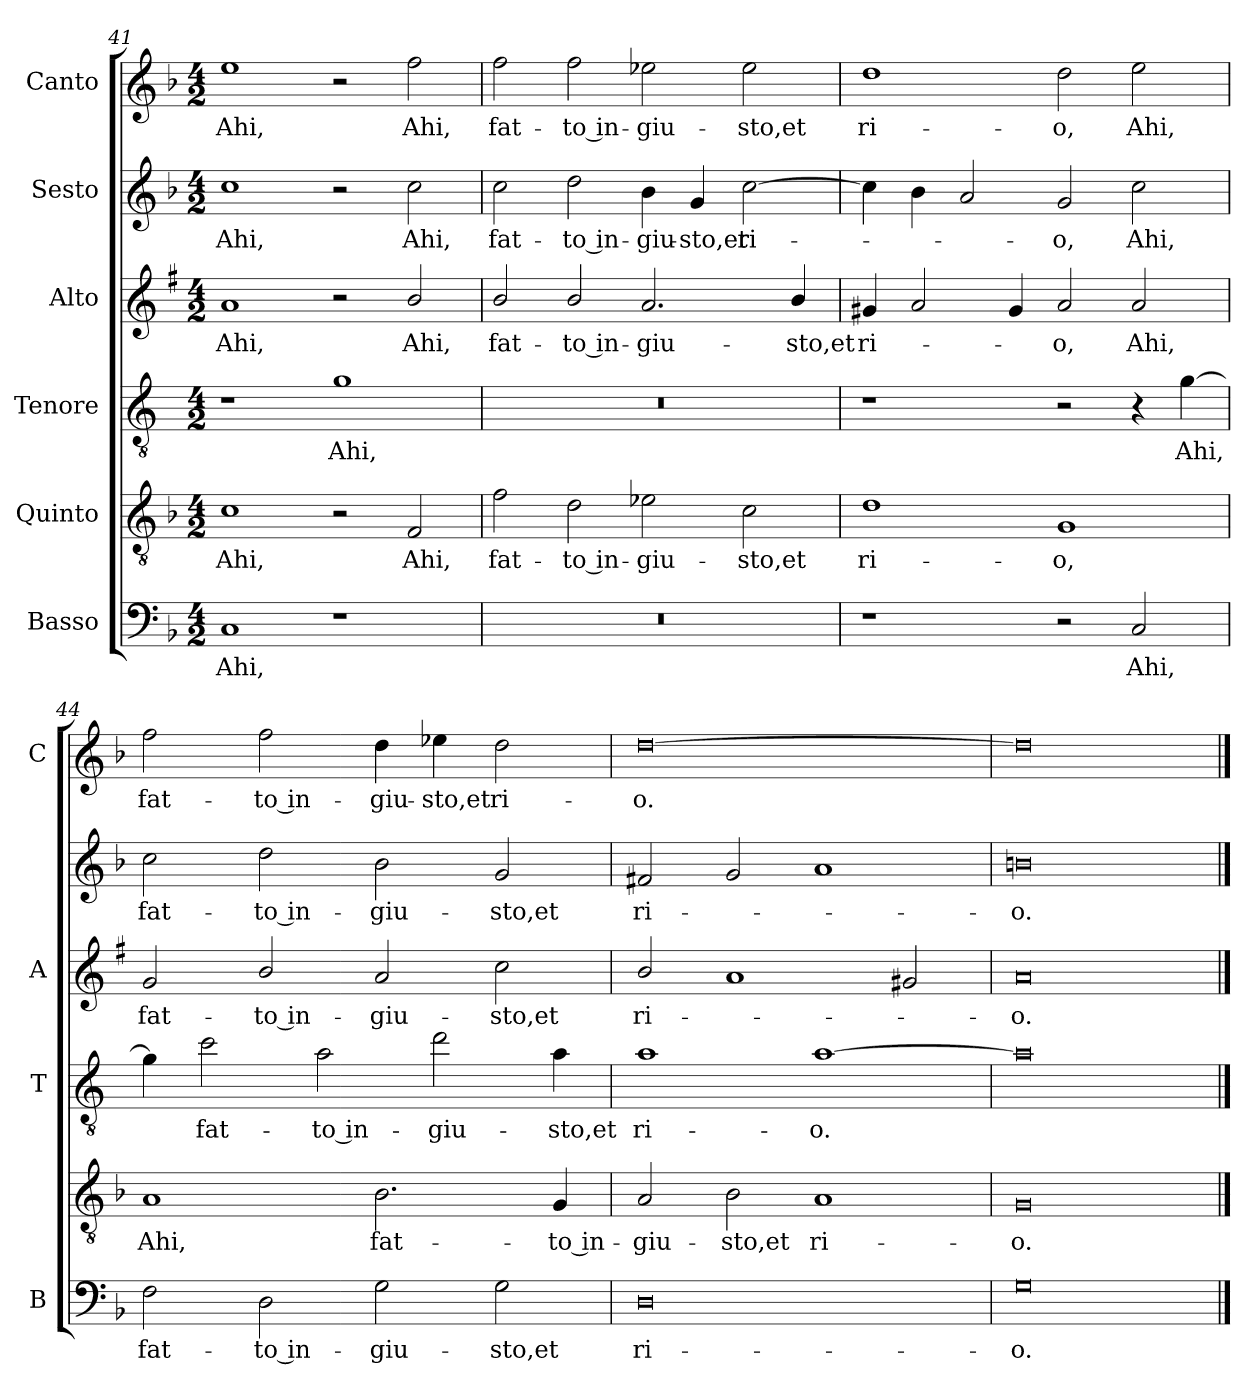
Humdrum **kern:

**kern	**text	**kern	**text	**kern	**text	**kern	**text	**kern	**text	**kern	**text
*part6	*part6	*part5	*part5	*part4	*part4	*part3	*part3	*part2	*part2	*part1	*part1
*staff6	*staff6	*staff5	*staff5	*staff4	*staff4	*staff3	*staff3	*staff2	*staff2	*staff1	*staff1
*I"Basso	*	*I"Quinto	*	*I"Tenore	*	*I"Alto	*	*I"Sesto	*	*I"Canto	*
*I'B	*	*	*	*I'T	*	*I'A	*	*	*	*I'C	*
*clefF4	*	*clefGv2	*	*clefGv2	*	*clefG2	*	*clefG2	*	*clefG2	*
*	*	*	*	*ITrd4c7	*	*ITrd1c2	*	*	*	*	*
*k[b-]	*	*k[b-]	*	*k[b-]	*	*k[b-]	*	*k[b-]	*	*k[b-]	*
*F:	*	*F:	*	*F:	*	*F:	*	*F:	*	*F:	*
*M4/2	*	*M4/2	*	*M4/2	*	*M4/2	*	*M4/2	*	*M4/2	*
=41	=41	=41	=41	=41	=41	=41	=41	=41	=41	=41	=41
!	!LO:LY:b	!	!LO:LY:b	!	!	!	!LO:LY:b	!	!LO:LY:b	!	!LO:LY:b
1C	Ahi,	1c	Ahi,	1r	.	1g	Ahi,	1cc	Ahi,	1ee	Ahi,
!	!	!	!	!	!LO:LY:b	!	!	!	!	!	!
1r	.	2r	.	1c	Ahi,	2r	.	2r	.	2r	.
!	!	!	!LO:LY:b	!	!	!	!LO:LY:b	!	!LO:LY:b	!	!LO:LY:b
.	.	2F/	Ahi,	.	.	2a/	Ahi,	2cc\	Ahi,	2ff\	Ahi,
!!LO:LB:g=z
=42	=42	=42	=42	=42	=42	=42	=42	=42	=42	=42	=42
!	!	!	!LO:LY:b	!	!	!	!LO:LY:b	!	!LO:LY:b	!	!LO:LY:b
0r	.	2f\	fat-	0r	.	2a/	fat-	2cc\	fat-	2ff\	fat-
!	!	!	!LO:LY:b	!	!	!	!LO:LY:b	!	!LO:LY:b	!	!LO:LY:b
.	.	2d\	-to in-	.	.	2a/	-to in-	2dd\	-to in-	2ff\	-to in-
!	!	!	!LO:LY:b	!	!	!	!LO:LY:b	!	!LO:LY:b	!	!LO:LY:b
.	.	2e-X\	-giu-	.	.	2.g/	-giu-	4b-\	-giu-	2ee-X\	-giu-
!	!	!	!	!	!	!	!	!	!LO:LY:b	!	!
.	.	.	.	.	.	.	.	4g/	-sto,et	.	.
!	!	!	!LO:LY:b	!	!	!	!	!	!LO:LY:b	!	!LO:LY:b
.	.	2c\	-sto,et	.	.	.	.	[2cc\	ri-	2ee-\	-sto,et
!	!	!	!	!	!	!	!LO:LY:b	!	!	!	!
.	.	.	.	.	.	4a/	-sto,et	.	.	.	.
=43	=43	=43	=43	=43	=43	=43	=43	=43	=43	=43	=43
!	!	!	!LO:LY:b	!	!	!	!LO:LY:b	!	!	!	!LO:LY:b
1r	.	1d	ri-	1r	.	4f#X/	ri-	4cc\]	.	1dd	ri-
.	.	.	.	.	.	2g/	.	4b-\	.	.	.
.	.	.	.	.	.	.	.	2a/	.	.	.
.	.	.	.	.	.	4f#/	.	.	.	.	.
!	!	!	!LO:LY:b	!	!	!	!LO:LY:b	!	!LO:LY:b	!	!LO:LY:b
2r	.	1G	-o,	2r	.	2g/	-o,	2g/	-o,	2dd\	-o,
!	!LO:LY:b	!	!	!	!	!	!LO:LY:b	!	!LO:LY:b	!	!LO:LY:b
2C/	Ahi,	.	.	4r	.	2g/	Ahi,	2cc\	Ahi,	2ee\	Ahi,
!	!	!	!	!	!LO:LY:b	!	!	!	!	!	!
.	.	.	.	[4c\	Ahi,	.	.	.	.	.	.
=44	=44	=44	=44	=44	=44	=44	=44	=44	=44	=44	=44
!	!LO:LY:b	!	!LO:LY:b	!	!	!	!LO:LY:b	!	!LO:LY:b	!	!LO:LY:b
2F\	fat-	1A	Ahi,	4c\]	.	2f/	fat-	2cc\	fat-	2ff\	fat-
!	!	!	!	!	!LO:LY:b	!	!	!	!	!	!
.	.	.	.	2f\	fat-	.	.	.	.	.	.
!	!LO:LY:b	!	!	!	!	!	!LO:LY:b	!	!LO:LY:b	!	!LO:LY:b
2D\	-to in-	.	.	.	.	2a/	-to in-	2dd\	-to in-	2ff\	-to in-
!	!	!	!	!	!LO:LY:b	!	!	!	!	!	!
.	.	.	.	2d\	-to in-	.	.	.	.	.	.
!	!LO:LY:b	!	!LO:LY:b	!	!	!	!LO:LY:b	!	!LO:LY:b	!	!LO:LY:b
2G\	-giu-	2.B-\	fat-	.	.	2g/	-giu-	2b-\	-giu-	4dd\	-giu-
!	!	!	!	!	!LO:LY:b	!	!	!	!	!	!LO:LY:b
.	.	.	.	2g\	-giu-	.	.	.	.	4ee-X\	-sto,et
!	!LO:LY:b	!	!	!	!	!	!LO:LY:b	!	!LO:LY:b	!	!LO:LY:b
2G\	-sto,et	.	.	.	.	2b-\	-sto,et	2g/	-sto,et	2dd\	ri-
!	!	!	!LO:LY:b	!	!LO:LY:b	!	!	!	!	!	!
.	.	4G/	-to in-	4d\	-sto,et	.	.	.	.	.	.
=45	=45	=45	=45	=45	=45	=45	=45	=45	=45	=45	=45
!	!LO:LY:b	!	!LO:LY:b	!	!LO:LY:b	!	!LO:LY:b	!	!LO:LY:b	!	!LO:LY:b
0D	ri-	2A/	-giu-	1d	ri-	2a/	ri-	2f#X/	ri-	[0dd	-o.
!	!	!	!LO:LY:b	!	!	!	!	!	!	!	!
.	.	2B-\	-sto,et	.	.	1g	.	2g/	.	.	.
!	!	!	!LO:LY:b	!	!LO:LY:b	!	!	!	!	!	!
.	.	1A	ri-	[1d	-o.	.	.	1a	.	.	.
.	.	.	.	.	.	2f#X/	.	.	.	.	.
=46	=46	=46	=46	=46	=46	=46	=46	=46	=46	=46	=46
!	!LO:LY:b	!	!LO:LY:b	!	!	!	!LO:LY:b	!	!LO:LY:b	!	!
0G	-o.	0G	-o.	0d]	.	0g	-o.	0bn	-o.	0dd]	.
==	==	==	==	==	==	==	==	==	==	==	==
*-	*-	*-	*-	*-	*-	*-	*-	*-	*-	*-	*-
